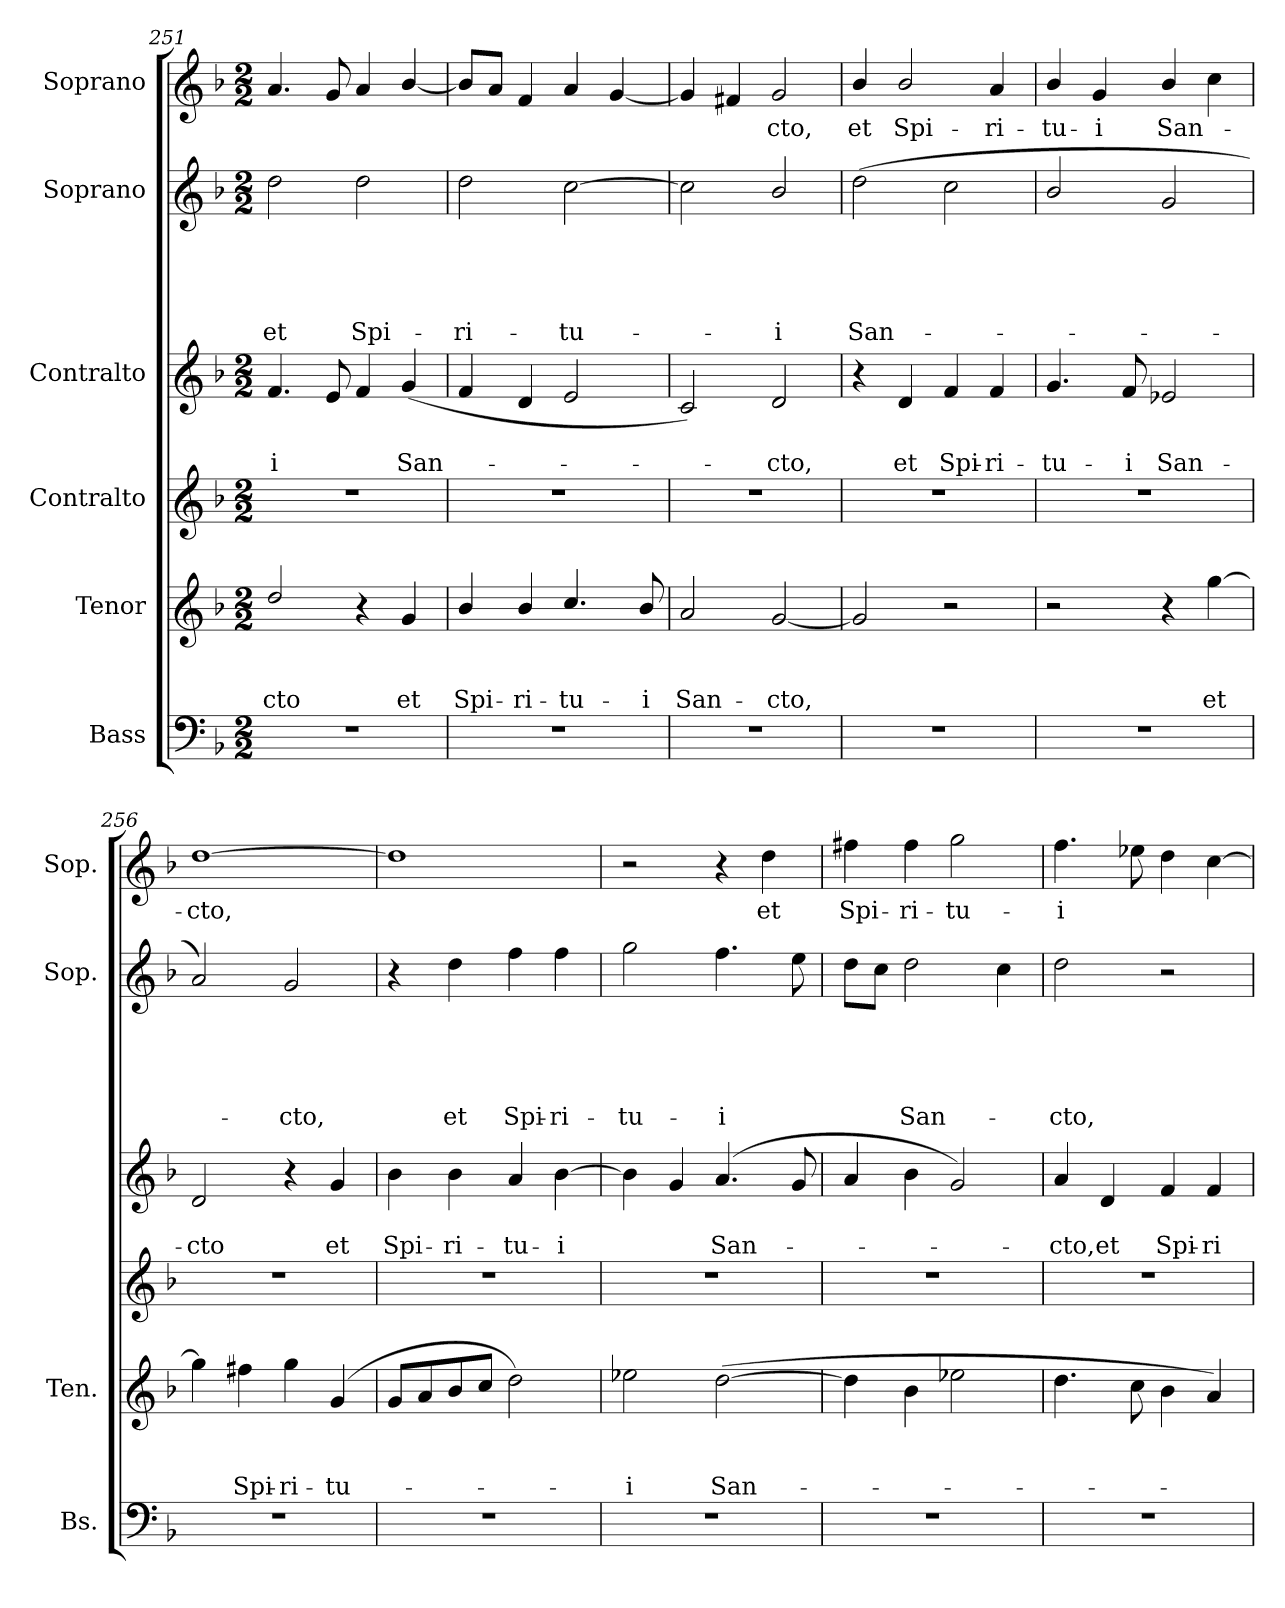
**kern	**kern	**text	**text	**text	**kern	**kern	**text	**text	**kern	**text	**text	**text	**text	**text	**kern	**text
*part6	*part5	*part5	*part5	*part5	*part4	*part3	*part3	*part3	*part2	*part2	*part2	*part2	*part2	*part2	*part1	*part1
*staff6	*staff5	*staff5	*staff5	*staff5	*staff4	*staff3	*staff3	*staff3	*staff2	*staff2	*staff2	*staff2	*staff2	*staff2	*staff1	*staff1
*I"Bass	*I"Tenor	*	*	*	*I"Contralto	*I"Contralto	*	*	*I"Soprano	*	*	*	*	*	*I"Soprano	*
*I'Bs.	*I'Ten.	*	*	*	*	*	*	*	*I'Sop.	*	*	*	*	*	*I'Sop.	*
*clefF4	*clefG2	*	*	*	*clefG2	*clefG2	*	*	*clefG2	*	*	*	*	*	*clefG2	*
*	*ITrd7c12	*	*	*	*	*	*	*	*	*	*	*	*	*	*	*
*k[b-]	*k[b-]	*	*	*	*k[b-]	*k[b-]	*	*	*k[b-]	*	*	*	*	*	*k[b-]	*
*F:	*F:	*	*	*	*F:	*F:	*	*	*F:	*	*	*	*	*	*F:	*
*M2/2	*M2/2	*	*	*	*M2/2	*M2/2	*	*	*M2/2	*	*	*	*	*	*M2/2	*
=251	=251	=251	=251	=251	=251	=251	=251	=251	=251	=251	=251	=251	=251	=251	=251	=251
!	!	!	!	!LO:LY:b	!	!	!	!LO:LY:b	!	!	!	!	!	!LO:LY:b	!	!
1r	2d/	.	.	-cto	1r	4.f/	.	-i	2dd\	.	.	.	.	et	4.a/	.
.	.	.	.	.	.	8e/	.	.	.	.	.	.	.	.	8g/	.
!	!	!	!	!	!	!	!	!	!	!	!	!	!	!LO:LY:b	!	!
.	4r	.	.	.	.	4f/	.	.	2dd\	.	.	.	.	Spi-	4a/	.
!	!	!	!	!LO:LY:b	!	!	!	!LO:LY:b	!	!	!	!	!	!	!	!
.	4G/	.	.	et	.	(<4g/	.	San-	.	.	.	.	.	.	[<4b-/	.
=252	=252	=252	=252	=252	=252	=252	=252	=252	=252	=252	=252	=252	=252	=252	=252	=252
!	!	!	!	!LO:LY:b	!	!	!	!	!	!	!	!	!	!LO:LY:b	!	!
1r	4B-/	.	.	Spi-	1r	4f/	.	.	2dd\	.	.	.	.	-ri-	8b-/L]	.
.	.	.	.	.	.	.	.	.	.	.	.	.	.	.	8a/J	.
!	!	!	!	!LO:LY:b	!	!	!	!	!	!	!	!	!	!	!	!
.	4B-/	.	.	-ri-	.	4d/	.	.	.	.	.	.	.	.	4f/	.
!	!	!	!	!LO:LY:b	!	!	!	!	!	!	!	!	!	!LO:LY:b	!	!
.	4.c/	.	.	-tu-	.	2e/	.	.	[>2cc\	.	.	.	.	-tu-	4a/	.
.	.	.	.	.	.	.	.	.	.	.	.	.	.	.	[<4g/	.
!	!	!	!	!LO:LY:b	!	!	!	!	!	!	!	!	!	!	!	!
.	8B-/	.	.	-i	.	.	.	.	.	.	.	.	.	.	.	.
=253	=253	=253	=253	=253	=253	=253	=253	=253	=253	=253	=253	=253	=253	=253	=253	=253
!	!	!	!	!LO:LY:b	!	!	!	!	!	!	!	!	!	!	!	!
1r	2A/	.	.	San-	1r	2c/)	.	.	2cc\]	.	.	.	.	.	4g/]	.
.	.	.	.	.	.	.	.	.	.	.	.	.	.	.	4f#X/	.
!	!	!	!	!LO:LY:b	!	!	!	!LO:LY:b	!	!	!	!	!	!LO:LY:b	!	!LO:LY:b
.	[<2G/	.	.	-cto,	.	2d/	.	-cto,	2b-/	.	.	.	.	-i	2g/	-cto,
!!LO:LB:g=z
=254	=254	=254	=254	=254	=254	=254	=254	=254	=254	=254	=254	=254	=254	=254	=254	=254
!	!	!	!	!	!	!	!	!	!	!	!	!	!	!LO:LY:b	!	!LO:LY:b
1r	2G/]	.	.	.	1r	4r	.	.	(<2dd\	.	.	.	.	San-	4b-/	et
!	!	!	!	!	!	!	!	!LO:LY:b	!	!	!	!	!	!	!	!LO:LY:b
.	.	.	.	.	.	4d/	.	et	.	.	.	.	.	.	2b-/	Spi-
!	!	!	!	!	!	!	!	!LO:LY:b	!	!	!	!	!	!	!	!
.	2r	.	.	.	.	4f/	.	Spi-	2cc\	.	.	.	.	.	.	.
!	!	!	!	!	!	!	!	!LO:LY:b	!	!	!	!	!	!	!	!LO:LY:b
.	.	.	.	.	.	4f/	.	-ri-	.	.	.	.	.	.	4a/	-ri-
=255	=255	=255	=255	=255	=255	=255	=255	=255	=255	=255	=255	=255	=255	=255	=255	=255
!	!	!	!	!	!	!	!	!LO:LY:b	!	!	!	!	!	!	!	!LO:LY:b
1r	2r	.	.	.	1r	4.g/	.	-tu-	2b-/	.	.	.	.	.	4b-/	-tu-
!	!	!	!	!	!	!	!	!	!	!	!	!	!	!	!	!LO:LY:b
.	.	.	.	.	.	.	.	.	.	.	.	.	.	.	4g/	-i
!	!	!	!	!	!	!	!	!LO:LY:b	!	!	!	!	!	!	!	!
.	.	.	.	.	.	8f/	.	-i	.	.	.	.	.	.	.	.
!	!	!	!	!	!	!	!	!LO:LY:b	!	!	!	!	!	!	!	!LO:LY:b
.	4r	.	.	.	.	2e-X/	.	San-	2g/	.	.	.	.	.	4b-/	San-
!	!	!	!	!LO:LY:b	!	!	!	!	!	!	!	!	!	!	!	!
.	[>4g\	.	.	et	.	.	.	.	.	.	.	.	.	.	4cc\	.
=256	=256	=256	=256	=256	=256	=256	=256	=256	=256	=256	=256	=256	=256	=256	=256	=256
!	!	!	!	!	!	!	!	!LO:LY:b	!	!	!	!	!	!	!	!LO:LY:b
1r	4g\]	.	.	.	1r	2d/	.	-cto	2a/)	.	.	.	.	.	[>1dd	-cto,
!	!	!	!	!LO:LY:b	!	!	!	!	!	!	!	!	!	!	!	!
.	4f#X\	.	.	Spi-	.	.	.	.	.	.	.	.	.	.	.	.
!	!	!	!	!LO:LY:b	!	!	!	!	!	!	!	!	!	!LO:LY:b	!	!
.	4g\	.	.	-ri-	.	4r	.	.	2g/	.	.	.	.	-cto,	.	.
!	!	!	!	!LO:LY:b	!	!	!	!LO:LY:b	!	!	!	!	!	!	!	!
.	(<4G/	.	.	-tu-	.	4g/	.	et	.	.	.	.	.	.	.	.
=257	=257	=257	=257	=257	=257	=257	=257	=257	=257	=257	=257	=257	=257	=257	=257	=257
!	!	!	!	!	!	!	!	!LO:LY:b	!	!	!	!	!	!	!	!
1r	8G/L	.	.	.	1r	4b-\	.	Spi-	4r	.	.	.	.	.	1dd]	.
.	8A/	.	.	.	.	.	.	.	.	.	.	.	.	.	.	.
!	!	!	!	!	!	!	!	!LO:LY:b	!	!	!	!	!	!LO:LY:b	!	!
.	8B-/	.	.	.	.	4b-\	.	-ri-	4dd\	.	.	.	.	et	.	.
.	8c/J	.	.	.	.	.	.	.	.	.	.	.	.	.	.	.
!	!	!	!	!	!	!	!	!LO:LY:b	!	!	!	!	!	!LO:LY:b	!	!
.	2d\)	.	.	.	.	4a/	.	-tu-	4ff\	.	.	.	.	Spi-	.	.
!	!	!	!	!	!	!	!	!LO:LY:b	!	!	!	!	!	!LO:LY:b	!	!
.	.	.	.	.	.	[>4b-\	.	-i	4ff\	.	.	.	.	-ri-	.	.
=258	=258	=258	=258	=258	=258	=258	=258	=258	=258	=258	=258	=258	=258	=258	=258	=258
!	!	!	!	!LO:LY:b	!	!	!	!	!	!	!	!	!	!LO:LY:b	!	!
1r	2e-X\	.	.	-i	1r	4b-\]	.	.	2gg\	.	.	.	.	-tu-	2r	.
.	.	.	.	.	.	4g/	.	.	.	.	.	.	.	.	.	.
!	!	!	!	!LO:LY:b	!	!	!	!LO:LY:b	!	!	!	!	!	!LO:LY:b	!	!
.	(>[>2d\	.	.	San-	.	(<4.a/	.	San-	4.ff\	.	.	.	.	-i	4r	.
!	!	!	!	!	!	!	!	!	!	!	!	!	!	!	!	!LO:LY:b
.	.	.	.	.	.	.	.	.	.	.	.	.	.	.	4dd\	et
.	.	.	.	.	.	8g/	.	.	8ee\	.	.	.	.	.	.	.
=259	=259	=259	=259	=259	=259	=259	=259	=259	=259	=259	=259	=259	=259	=259	=259	=259
!	!	!	!	!	!	!	!	!	!	!	!	!	!	!	!	!LO:LY:b
1r	4d\]	.	.	.	1r	4a/	.	.	8dd\L	.	.	.	.	.	4ff#X\	Spi-
.	.	.	.	.	.	.	.	.	8cc\J	.	.	.	.	.	.	.
!	!	!	!	!	!	!	!	!	!	!	!	!	!	!LO:LY:b	!	!LO:LY:b
.	4B-\	.	.	.	.	4b-\	.	.	2dd\	.	.	.	.	San-	4ff#\	-ri-
!	!	!	!	!	!	!	!	!	!	!	!	!	!	!	!	!LO:LY:b
.	2e-X\	.	.	.	.	2g/)	.	.	.	.	.	.	.	.	2gg\	-tu-
.	.	.	.	.	.	.	.	.	4cc\	.	.	.	.	.	.	.
=260	=260	=260	=260	=260	=260	=260	=260	=260	=260	=260	=260	=260	=260	=260	=260	=260
!	!	!	!	!	!	!	!	!LO:LY:b	!	!	!	!	!	!LO:LY:b	!	!LO:LY:b
1r	4.d\	.	.	.	1r	4a/	.	-cto,	2dd\	.	.	.	.	-cto,	4.ff\	-i
!	!	!	!	!	!	!	!	!LO:LY:b	!	!	!	!	!	!	!	!
.	.	.	.	.	.	4d/	.	et	.	.	.	.	.	.	.	.
.	8c\	.	.	.	.	.	.	.	.	.	.	.	.	.	8ee-X\	.
!	!	!	!	!	!	!	!	!LO:LY:b	!	!	!	!	!	!	!	!
.	4B-\	.	.	.	.	4f/	.	Spi-	2r	.	.	.	.	.	4dd\	.
!	!	!	!	!	!	!	!	!LO:LY:b	!	!	!	!	!	!	!	!
.	4A/)	.	.	.	.	4f/	.	-ri-	.	.	.	.	.	.	[>4cc\	.
=	=	=	=	=	=	=	=	=	=	=	=	=	=	=	=	=
*-	*-	*-	*-	*-	*-	*-	*-	*-	*-	*-	*-	*-	*-	*-	*-	*-
